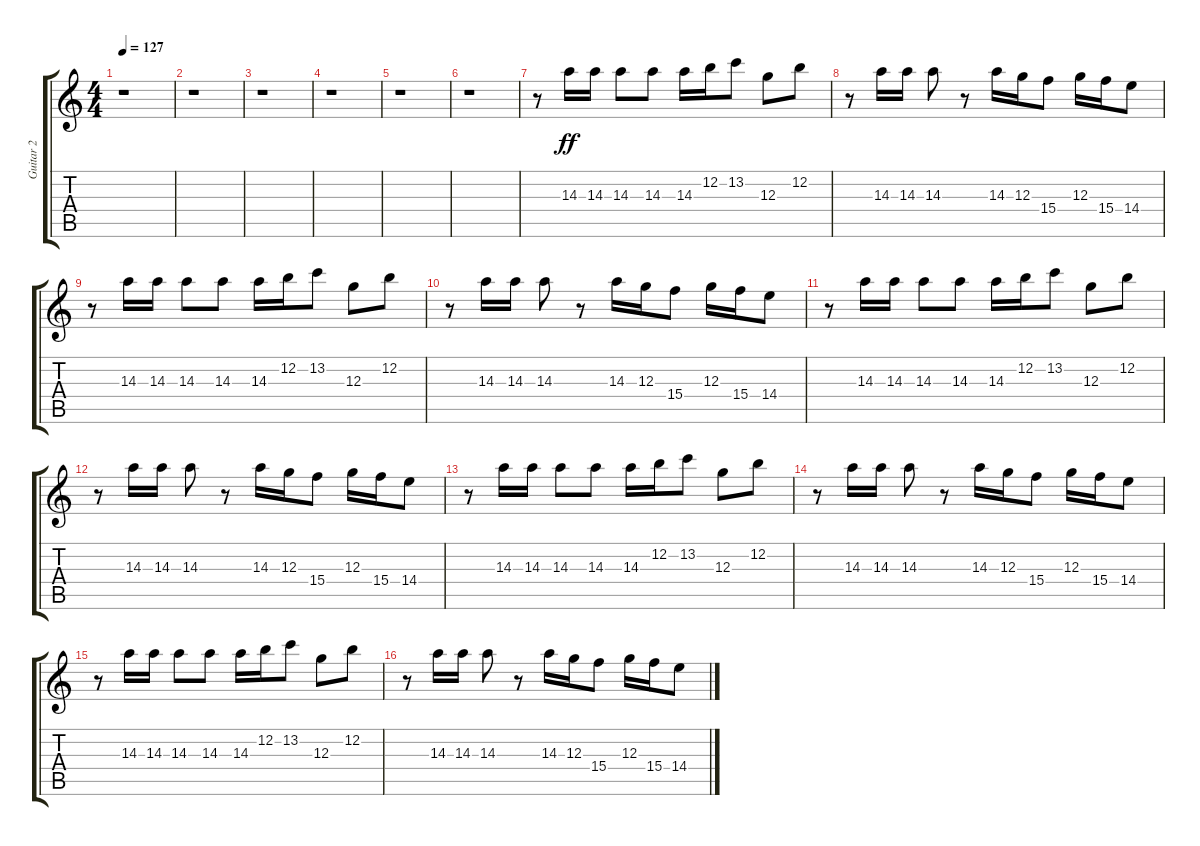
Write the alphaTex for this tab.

\track ("Guitar 2" "Guitar 2") {instrument overdrivenguitar}
\staff {score tabs}
\tuning (E4 B3 G3 D3 A2 E2) {hide}
\ts (4 4)
\tempo 127
\clef g2
\ks c
r.1{dy ff} |
r.1 |
r.1 |
r.1 |
r.1 |
r.1 |
r.8 14.3.16 14.3.16 14.3.8 14.3.8 14.3.16 12.2.16 13.2.8 12.3.8 12.2.8 |
r.8 14.3.16 14.3.16 14.3.8 r.8 14.3.16 12.3.16 15.4.8 12.3.16 15.4.16 14.4.8 |
r.8 14.3.16 14.3.16 14.3.8 14.3.8 14.3.16 12.2.16 13.2.8 12.3.8 12.2.8 |
r.8 14.3.16 14.3.16 14.3.8 r.8 14.3.16 12.3.16 15.4.8 12.3.16 15.4.16 14.4.8 |
r.8 14.3.16 14.3.16 14.3.8 14.3.8 14.3.16 12.2.16 13.2.8 12.3.8 12.2.8 |
r.8 14.3.16 14.3.16 14.3.8 r.8 14.3.16 12.3.16 15.4.8 12.3.16 15.4.16 14.4.8 |
r.8 14.3.16 14.3.16 14.3.8 14.3.8 14.3.16 12.2.16 13.2.8 12.3.8 12.2.8 |
r.8 14.3.16 14.3.16 14.3.8 r.8 14.3.16 12.3.16 15.4.8 12.3.16 15.4.16 14.4.8 |
r.8 14.3.16 14.3.16 14.3.8 14.3.8 14.3.16 12.2.16 13.2.8 12.3.8 12.2.8 |
r.8 14.3.16 14.3.16 14.3.8 r.8 14.3.16 12.3.16 15.4.8 12.3.16 15.4.16 14.4.8
